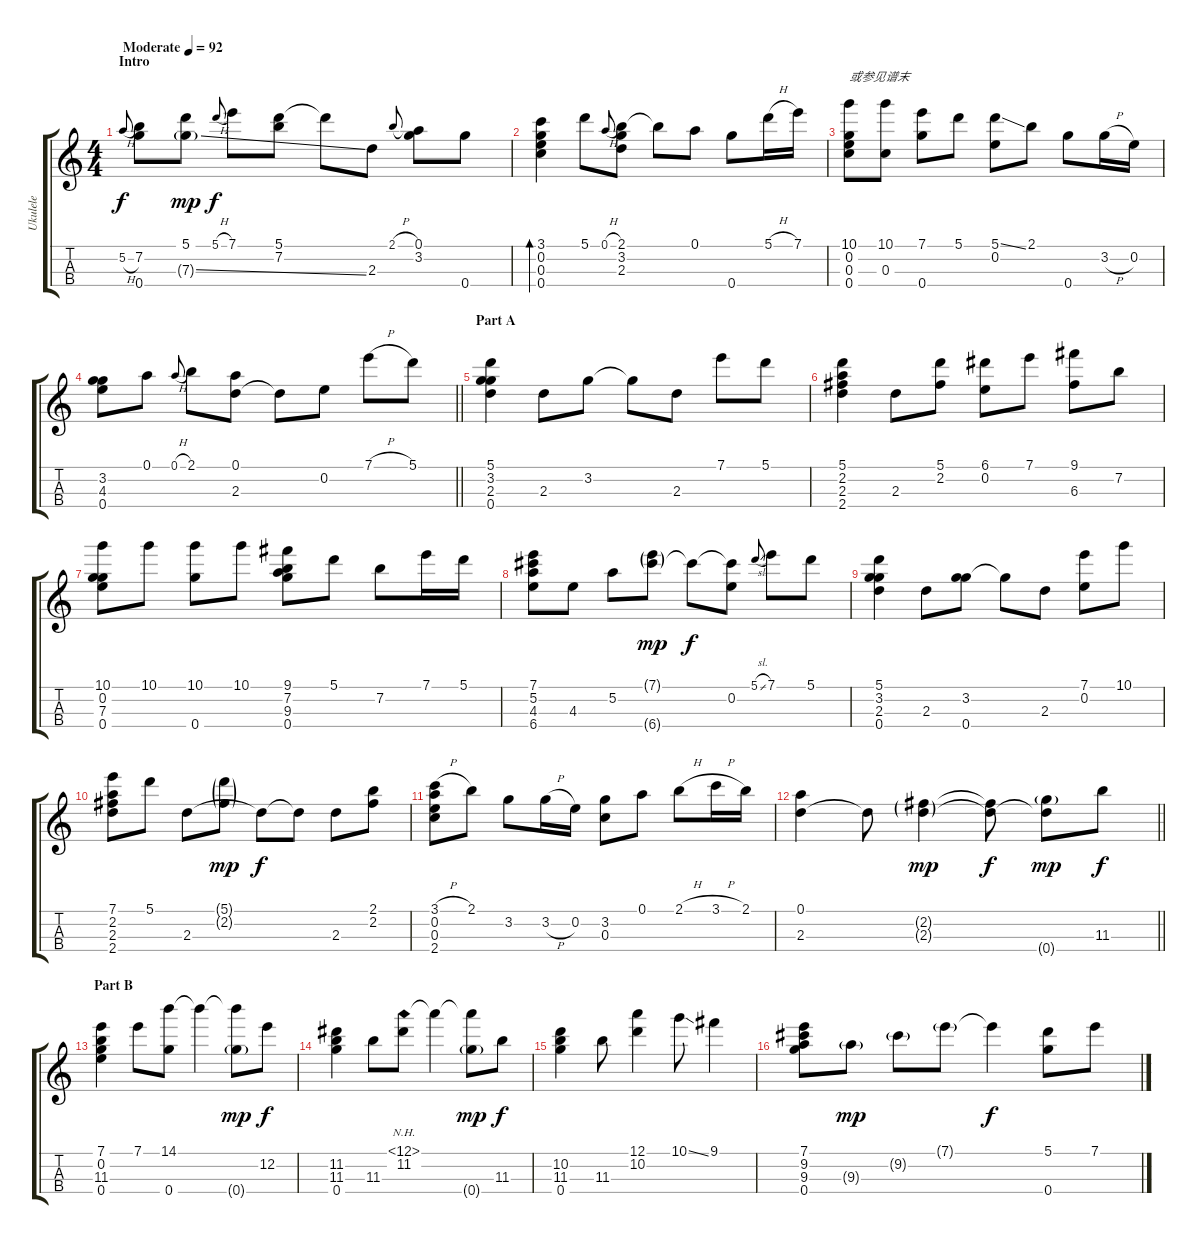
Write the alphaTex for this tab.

\track ("Ukulele" "Ukulele") {instrument acousticguitarnylon}
\staff {score tabs}
\tuning (A4 E4 C4 G4) {hide}
\ts (4 4)
\section ("" "Intro")
\tempo (92 "Moderate")
\clef g2
\ks c
5.2{h}.8{gr onbeat dy f instrument acousticguitarnylon} (7.2 0.4).8 (5.1 7.3{ss g}).8{dy mp} 5.1{h}.8{gr onbeat dy f} 7.1.8 (5.1 7.2).8 5.1{t}.8 2.3.8 2.1{h}.8{gr onbeat} (0.1 3.2).8 0.4.8 |
(3.1 0.2 0.3 0.4).4{bd 60} 5.1.8 0.1{h}.8{gr onbeat} (2.1 3.2 2.3).8 2.1{t}.8 0.1.8 0.4.8 5.1{h}.16 7.1.16 |
(10.1 0.2 0.3 0.4).8{txt "或参见谱末"} (10.1 0.3).8 (7.1 0.4).8 5.1.8 (5.1{ss} 0.2).8 2.1.8 0.4.8 3.2{h}.16 0.2.16 |
\barLineRight lightlight
(3.2 4.3 0.4).8 0.1.8 0.1{h}.8{gr onbeat} 2.1.8 (0.1 2.3).8 2.3{t}.8 0.2.8 7.1{h}.8 5.1.8 |
\section ("" "Part A")
(5.1 3.2 2.3 0.4).4 2.3.8 3.2.8 3.2{t}.8 2.3.8 7.1.8 5.1.8 |
(5.1 2.2 2.3 2.4).4 2.3.8 (5.1 2.2).8 (6.1 0.2).8 7.1.8 (9.1 6.3).8 7.2.8 |
(10.1 0.2 7.3 0.4).8 10.1.8 (10.1 0.4).8 10.1.8 (9.1 7.2 9.3 0.4).8 5.1.8 7.2.8 7.1.16 5.1.16 |
(7.1 5.2 4.3 6.4).8 4.3.8 5.2.8 (7.1{g} 6.4{g}).8{dy mp} 6.4{t}.8{dy f} (0.2 6.4{t}).8 5.1{sl}.8{gr onbeat} 7.1.8 5.1.8 |
(5.1 3.2 2.3 0.4).4 2.3.8 (3.2 0.4).8 3.2{t}.8 2.3.8 (7.1 0.2).8 10.1.8 |
(7.1 2.2 2.3 2.4).8 5.1.8 2.3.8 (5.1{g} 2.2{g}).8{dy mp} 2.3{t}.8{dy f} 2.3{t}.8 2.3.8 (2.1 2.2).8 |
(3.1{h} 0.2 0.3 2.4).8 2.1.8 3.2.8 3.2{h}.16 0.2.16 (3.2 0.3).8 0.1.8 2.1{h}.8 3.1{h}.16 2.1.16 |
\barLineRight lightlight
(0.1 2.3).4 2.3{t}.8 (2.2{g} 2.3{g}).4{dy mp} (2.2{t} 2.3{t}).8{dy f} (2.3{t} 0.4{g}).8{dy mp} 11.3.8{dy f} |
\section ("" "Part B")
(7.1 0.2 11.3 0.4).4 7.1.8 (14.1 0.4).8 14.1{t}.4 (14.1{t} 0.4{g}).8{dy mp} 12.2.8{dy f} |
(11.2 11.3 0.4).4 11.3.8 (12.1{nh} 11.2).8 12.1{t}.4 (12.1{t} 0.4{g}).8{dy mp} 11.3.8{dy f} |
(10.2 11.3 0.4).4 11.3.8 (12.1 10.2).4 10.1{ss}.8 9.1.4 |
(7.1 9.2 9.3 0.4).8 9.3{g}.8{dy mp} 9.2{g}.8 7.1{g}.8 7.1{t}.4{dy f} (5.1 0.4).8 7.1.8
